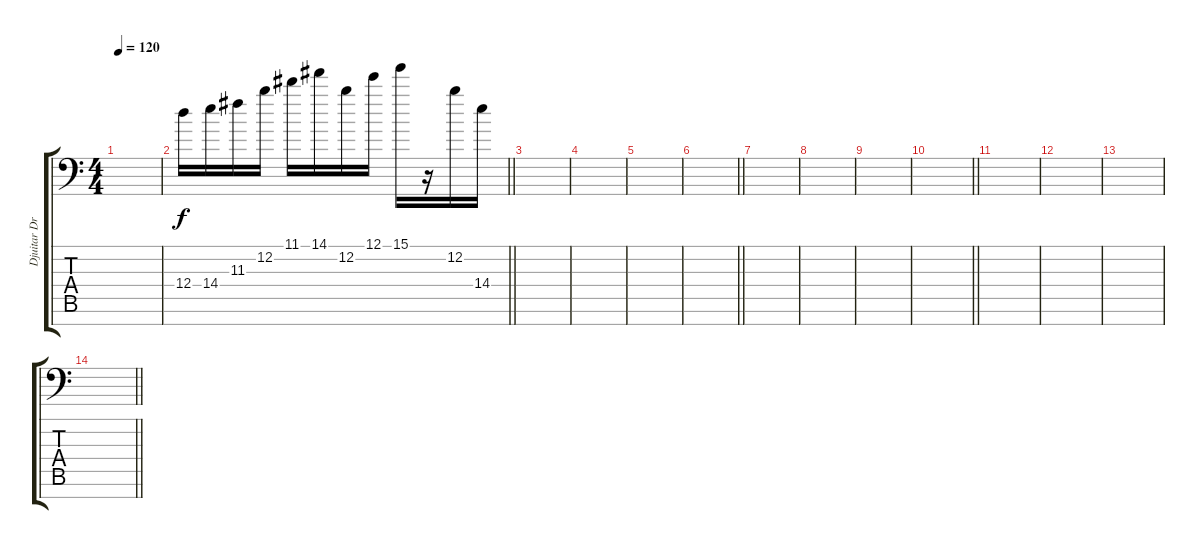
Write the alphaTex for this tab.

\track ("Djuitar Dropped A" "Djuitar Dr") {instrument distortionguitar}
\staff {score tabs}
\tuning (E4 B3 G3 D3 A2 E2 A1) {hide}
\ts (4 4)
\tempo 120
\clef f4
\ks c
|
\barLineRight lightlight
12.4.16 14.4.16 11.3.16 12.2.16 11.1.16 14.1.16 12.2.16 12.1.16 15.1.16 r.16 12.2.16 14.4.16 |
\section ("" "")
|
|
|
\barLineRight lightlight
|
|
|
|
\barLineRight lightlight
|
|
|
|
\barLineRight lightlight
